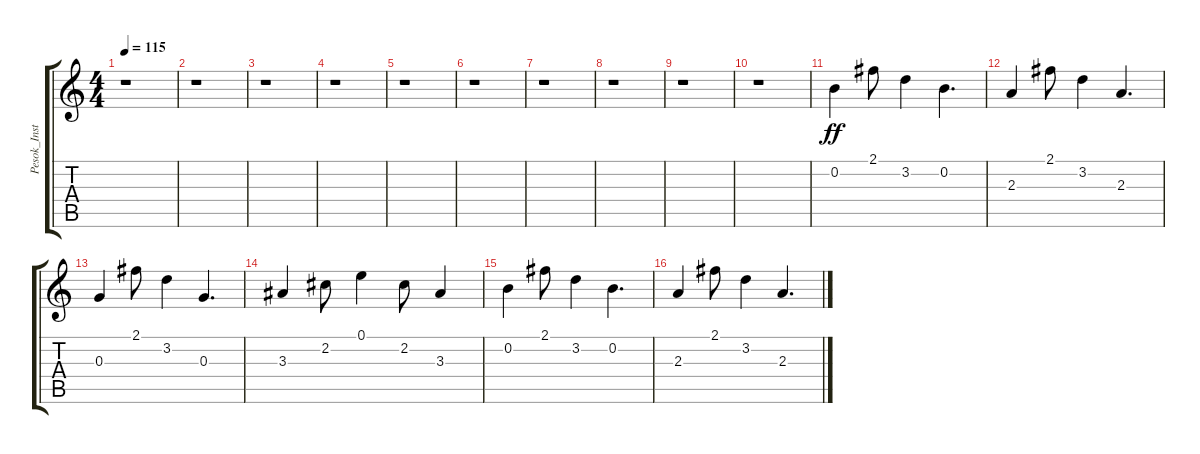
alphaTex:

\track ("Pesok_Instr1" "Pesok_Inst") {instrument banjo}
\staff {score tabs}
\tuning (E4 B3 G3 D3 A2 E2) {hide}
\displaytranspose 12
\ts (4 4)
\tempo 115
\clef g2
\ks c
r.1{dy ff} |
r.1 |
r.1 |
r.1 |
r.1 |
r.1 |
r.1 |
r.1 |
r.1 |
r.1 |
0.2.4 2.1.8 3.2.4 0.2.4{d} |
2.3.4 2.1.8 3.2.4 2.3.4{d} |
0.3.4 2.1.8 3.2.4 0.3.4{d} |
3.3.4 2.2.8 0.1.4 2.2.8 3.3.4 |
0.2.4 2.1.8 3.2.4 0.2.4{d} |
2.3.4 2.1.8 3.2.4 2.3.4{d}
